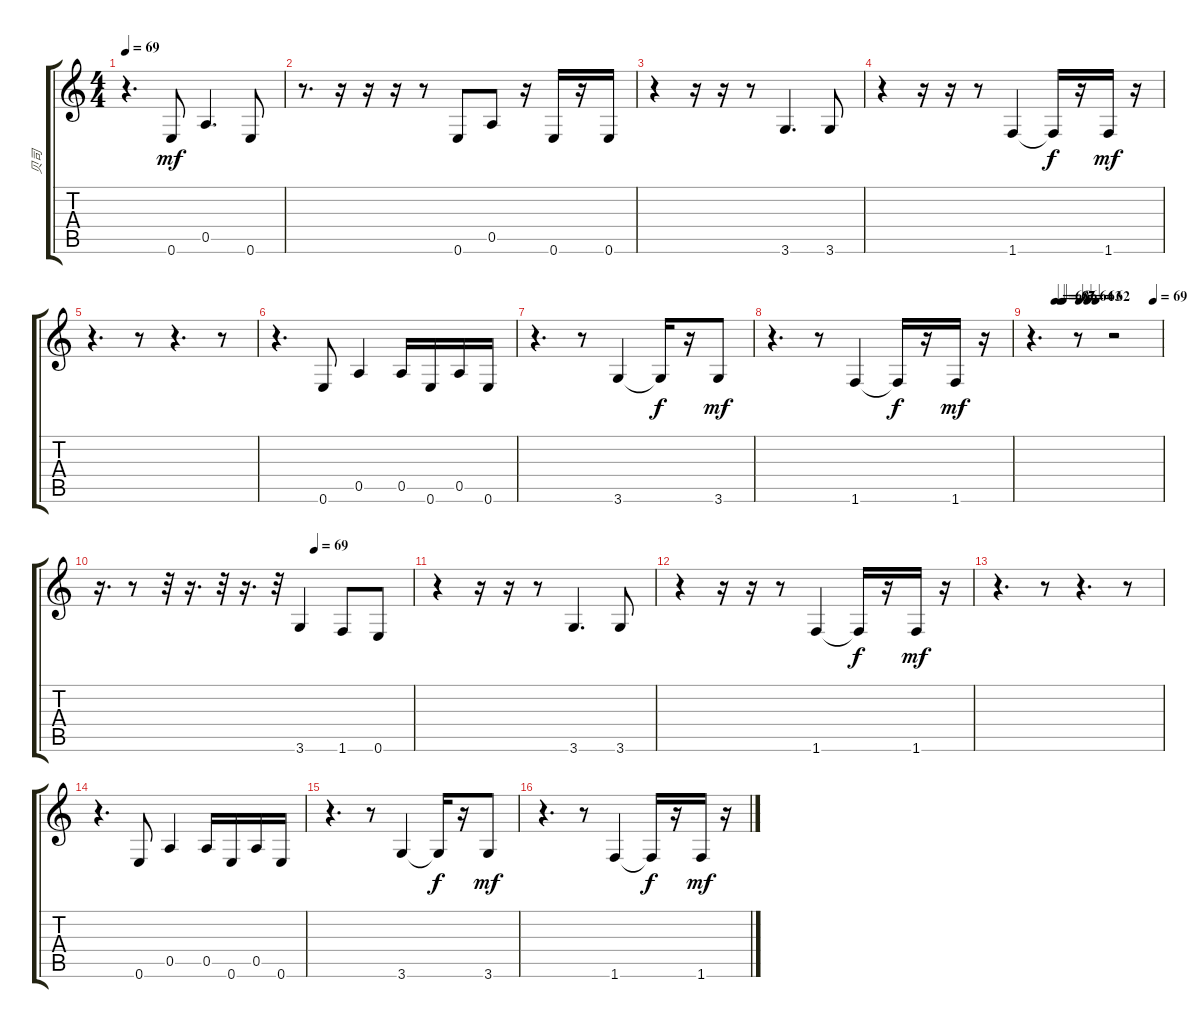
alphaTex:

\track ("贝司" "贝司") {instrument electricbassfinger}
\staff {score tabs}
\tuning (E4 B3 G3 D3 A2 E2) {hide}
\ts (4 4)
\tempo 69
\clef g2
\ks c
r.4{d dy mf} 0.6.8 0.5.4{d} 0.6.8 |
r.8{d} r.16 r.16 r.16 r.8 0.6.8 0.5.8 r.16 0.6.16 r.16 0.6.16 |
r.4{volume 13} r.16 r.16 r.8 3.6.4{d} 3.6.8 |
r.4 r.16 r.16 r.8 1.6.4 1.6{t}.16{dy f} r.16 1.6.16{dy mf} r.16 |
r.4{d} r.8 r.4{d} r.8 |
r.4{d} 0.6.8 0.5.4 0.5.16 0.6.16 0.5.16 0.6.16 |
r.4{d} r.8 3.6.4 3.6{t}.16{dy f} r.16 3.6.8{dy mf} |
r.4{d} r.8 1.6.4 1.6{t}.16{dy f} r.16 1.6.16{dy mf} r.16 |
\tempo (68 0.1875)
\tempo (67 0.234375)
\tempo (66 0.25)
\tempo (64 0.375)
\tempo (63 0.4375)
\tempo (62 0.5)
\tempo (69 0.9375)
r.4{d} r.8 r.2 |
\tempo (69 0.6875)
r.16{d volume 9} r.8 r.32 r.16{d} r.32 r.16{d} r.32 3.6.4 1.6.8 0.6.8 |
r.4 r.16 r.16 r.8 3.6.4{d} 3.6.8 |
r.4 r.16 r.16 r.8 1.6.4 1.6{t}.16{dy f} r.16 1.6.16{dy mf} r.16 |
r.4{d} r.8 r.4{d} r.8 |
r.4{d} 0.6.8 0.5.4 0.5.16 0.6.16 0.5.16 0.6.16 |
r.4{d} r.8 3.6.4 3.6{t}.16{dy f} r.16 3.6.8{dy mf} |
r.4{d} r.8 1.6.4 1.6{t}.16{dy f} r.16 1.6.16{dy mf} r.16
